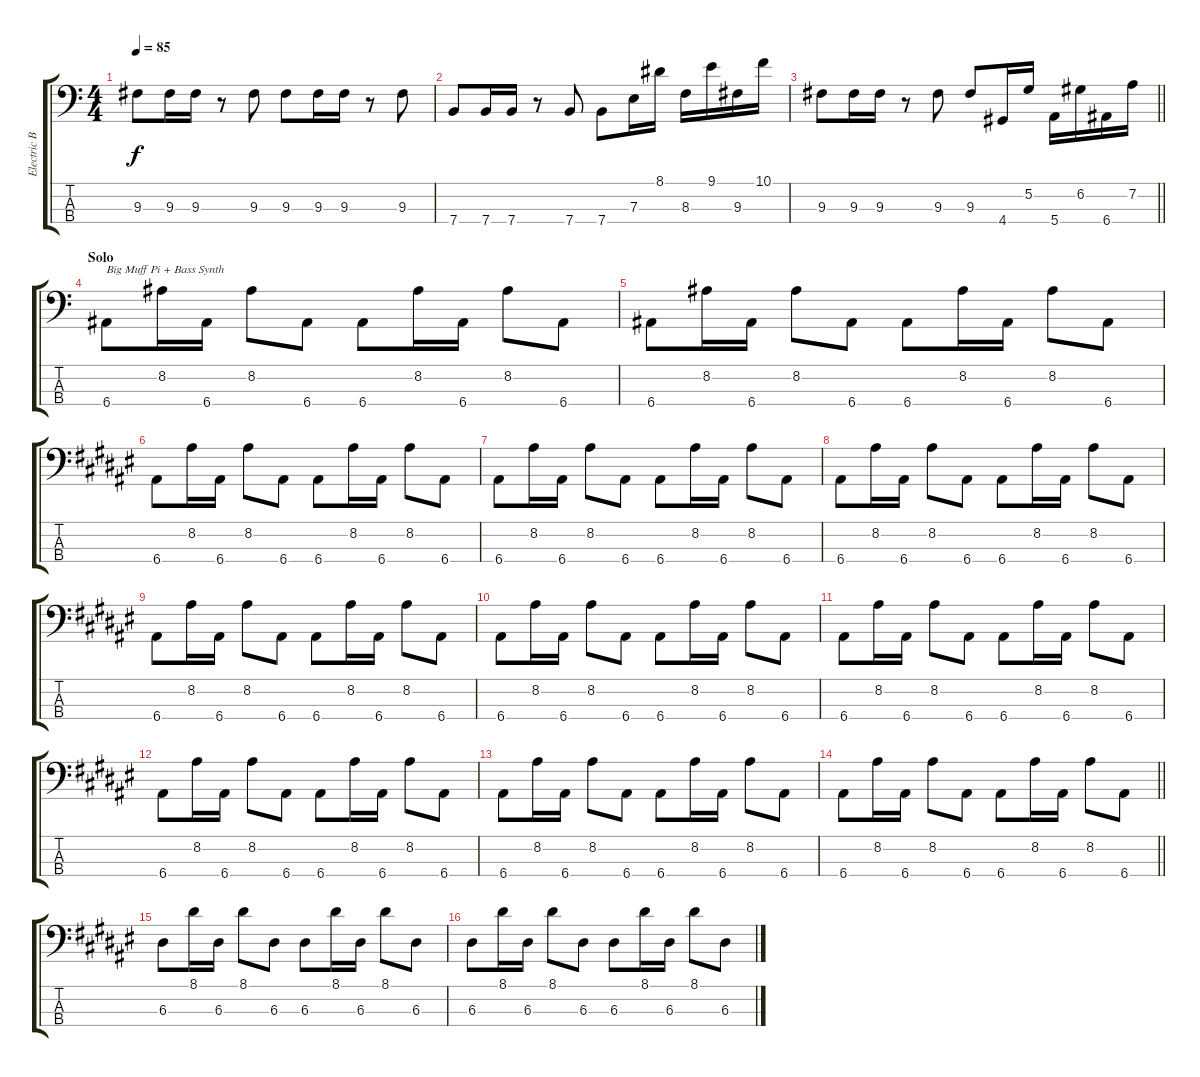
\track ("Electric Bass" "Electric B") {instrument electricbassfinger}
\staff {score tabs}
\tuning (G2 D2 A1 E1) {hide}
\ts (4 4)
\tempo 85
\clef f4
\ks c
9.3.8{dy f} 9.3.16 9.3.16 r.8 9.3.8 9.3.8 9.3.16 9.3.16 r.8 9.3.8 |
7.4.8 7.4.16 7.4.16 r.8 7.4.8 7.4.8 7.3.16 8.1.16 8.3.16 9.1.16 9.3.16 10.1.16 |
\barLineRight lightlight
9.3.8 9.3.16 9.3.16 r.8 9.3.8 9.3.8 4.4.16 5.2.16 5.4.16 6.2.16 6.4.16 7.2.16 |
\section ("" "Solo")
6.4.8{txt "Big Muff Pi + Bass Synth" instrument lead8bassandlead} 8.2.16 6.4.16 8.2.8 6.4.8 6.4.8 8.2.16 6.4.16 8.2.8 6.4.8 |
6.4.8 8.2.16 6.4.16 8.2.8 6.4.8 6.4.8 8.2.16 6.4.16 8.2.8 6.4.8 |
\ks f#
6.4.8 8.2.16 6.4.16 8.2.8 6.4.8 6.4.8 8.2.16 6.4.16 8.2.8 6.4.8 |
6.4.8 8.2.16 6.4.16 8.2.8 6.4.8 6.4.8 8.2.16 6.4.16 8.2.8 6.4.8 |
6.4.8 8.2.16 6.4.16 8.2.8 6.4.8 6.4.8 8.2.16 6.4.16 8.2.8 6.4.8 |
6.4.8 8.2.16 6.4.16 8.2.8 6.4.8 6.4.8 8.2.16 6.4.16 8.2.8 6.4.8 |
6.4.8 8.2.16 6.4.16 8.2.8 6.4.8 6.4.8 8.2.16 6.4.16 8.2.8 6.4.8 |
6.4.8 8.2.16 6.4.16 8.2.8 6.4.8 6.4.8 8.2.16 6.4.16 8.2.8 6.4.8 |
6.4.8 8.2.16 6.4.16 8.2.8 6.4.8 6.4.8 8.2.16 6.4.16 8.2.8 6.4.8 |
6.4.8 8.2.16 6.4.16 8.2.8 6.4.8 6.4.8 8.2.16 6.4.16 8.2.8 6.4.8 |
\barLineRight lightlight
6.4.8 8.2.16 6.4.16 8.2.8 6.4.8 6.4.8 8.2.16 6.4.16 8.2.8 6.4.8 |
6.3.8 8.1.16 6.3.16 8.1.8 6.3.8 6.3.8 8.1.16 6.3.16 8.1.8 6.3.8 |
6.3.8 8.1.16 6.3.16 8.1.8 6.3.8 6.3.8 8.1.16 6.3.16 8.1.8 6.3.8
